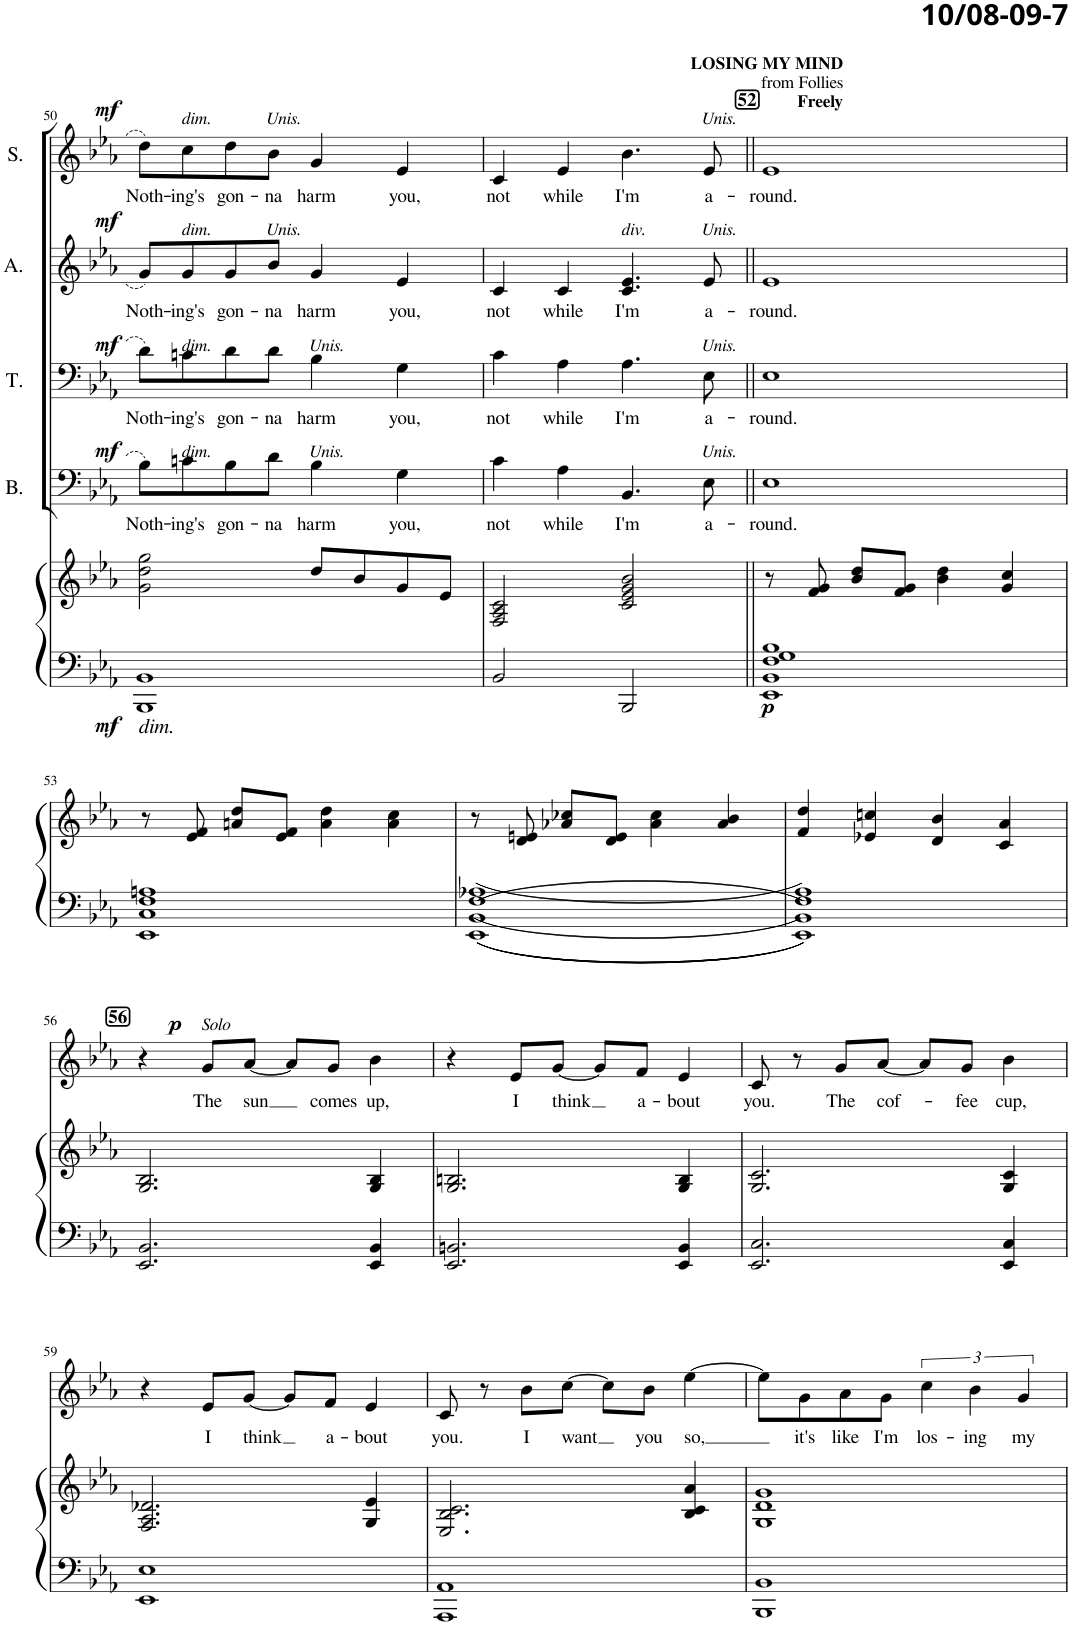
**kern	**kern	**dynam	**kern	**text	**dynam	**kern	**text	**dynam	**kern	**text	**dynam	**kern	**text	**dynam	**kern	**text	**dynam
*part6	*part6	*part6	*part5	*part5	*part5	*part4	*part4	*part4	*part3	*part3	*part3	*part2	*part2	*part2	*part1	*part1	*part1
*staff7	*staff6	*staff6/7	*staff5	*staff5	*staff5	*staff4	*staff4	*staff4	*staff3	*staff3	*staff3	*staff2	*staff2	*staff2	*staff1	*staff1	*staff1
*I"Piano	*	*	*I"Bass	*	*	*I"Tenor	*	*	*I"Alto	*	*	*I"Soprano	*	*	*I"Solo	*	*
*I'Pno	*	*	*I'B.	*	*	*I'T.	*	*	*I'A.	*	*	*I'S.	*	*	*	*	*
!!LO:PB:g=z
*clefF4	*clefG2	*	*clefF4	*	*	*clefF4	*	*	*clefG2	*	*	*clefG2	*	*	*clefG2	*	*
*k[b-e-a-]	*k[b-e-a-]	*	*k[b-e-a-]	*	*	*k[b-e-a-]	*	*	*k[b-e-a-]	*	*	*k[b-e-a-]	*	*	*k[b-e-a-]	*	*
*M4/4	*M4/4	*	*M4/4	*	*	*M4/4	*	*	*M4/4	*	*	*M4/4	*	*	*M4/4	*	*
=50	=50	=50	=50	=50	=50	=50	=50	=50	=50	=50	=50	=50	=50	=50	=50	=50	=50
!LO:TX:b:i:t=dim.	!	!	!	!	!	!	!	!	!	!	!	!	!	!	!	!	!
!	!	!LO:DY:b=2	!	!LO:LY:b	!LO:DY:a	!	!LO:LY:b	!LO:DY:a	!	!LO:LY:b	!LO:DY:a	!	!LO:LY:b	!LO:DY:a	!	!	!
1BBB- 1BB-	2g\ 2dd\ 2gg\	mf	8B-\L	Noth-	mf	8d\L	Noth-	mf	8g/L	Noth-	mf	8dd\L	Noth-	mf	1r	.	.
!	!	!	!	!	!	!	!	!	!	!	!	!LO:TX:a:i:t=dim.	!	!	!	!	!
!	!	!	!	!	!	!	!	!	!LO:TX:a:i:t=dim.	!	!	!	!	!	!	!	!
!	!	!	!	!	!	!LO:TX:a:i:t=dim.	!	!	!	!	!	!	!	!	!	!	!
!	!	!	!LO:TX:a:i:t=dim.	!	!	!	!	!	!	!	!	!	!	!	!	!	!
!	!	!	!	!LO:LY:b	!	!	!LO:LY:b	!	!	!LO:LY:b	!	!	!LO:LY:b	!	!	!	!
.	.	.	8cn\	-ing's	.	8cn\	-ing's	.	8g/	-ing's	.	8cc\	-ing's	.	.	.	.
!	!	!	!	!LO:LY:b	!	!	!LO:LY:b	!	!	!LO:LY:b	!	!	!LO:LY:b	!	!	!	!
.	.	.	8B-\	gon-	.	8d\	gon-	.	8g/	gon-	.	8dd\	gon-	.	.	.	.
!	!	!	!	!	!	!	!	!	!	!	!	!LO:TX:a:i:t=Unis.	!	!	!	!	!
!	!	!	!	!	!	!	!	!	!LO:TX:a:i:t=Unis.	!	!	!	!	!	!	!	!
!	!	!	!	!LO:LY:b	!	!	!LO:LY:b	!	!	!LO:LY:b	!	!	!LO:LY:b	!	!	!	!
.	.	.	8d\J	-na	.	8d\J	-na	.	8b-/J	-na	.	8b-\J	-na	.	.	.	.
!	!	!	!	!	!	!LO:TX:a:i:t=Unis.	!	!	!	!	!	!	!	!	!	!	!
!	!	!	!LO:TX:a:i:t=Unis.	!	!	!	!	!	!	!	!	!	!	!	!	!	!
!	!	!	!	!LO:LY:b	!	!	!LO:LY:b	!	!	!LO:LY:b	!	!	!LO:LY:b	!	!	!	!
.	8dd/L	.	4B-\	harm	.	4B-\	harm	.	4g/	harm	.	4g/	harm	.	.	.	.
.	8b-/	.	.	.	.	.	.	.	.	.	.	.	.	.	.	.	.
!	!	!	!	!LO:LY:b	!	!	!LO:LY:b	!	!	!LO:LY:b	!	!	!LO:LY:b	!	!	!	!
.	8g/	.	4G\	you,	.	4G\	you,	.	4e-/	you,	.	4e-/	you,	.	.	.	.
.	8e-/J	.	.	.	.	.	.	.	.	.	.	.	.	.	.	.	.
=51	=51	=51	=51	=51	=51	=51	=51	=51	=51	=51	=51	=51	=51	=51	=51	=51	=51
!	!	!	!	!LO:LY:b	!	!	!LO:LY:b	!	!	!LO:LY:b	!	!	!LO:LY:b	!	!	!	!
2BB-/	2F/ 2A-/ 2c/	.	4c\	not	.	4c\	not	.	4c/	not	.	4c/	not	.	1r	.	.
!	!	!	!	!LO:LY:b	!	!	!LO:LY:b	!	!	!LO:LY:b	!	!	!LO:LY:b	!	!	!	!
.	.	.	4A-\	while	.	4A-\	while	.	4c/	while	.	4e-/	while	.	.	.	.
!	!	!	!	!	!	!	!	!	!LO:TX:a:i:t=div.	!	!	!	!	!	!	!	!
!	!	!	!	!LO:LY:b	!	!	!LO:LY:b	!	!	!LO:LY:b	!	!	!LO:LY:b	!	!	!	!
2BBB-/	2c/ 2e-/ 2g/ 2b-/	.	4.BB-/	I'm	.	4.A-\	I'm	.	4.c/ 4.e-/	I'm	.	4.b-\	I'm	.	.	.	.
!	!	!	!	!	!	!	!	!	!	!	!	!LO:TX:a:i:t=Unis.	!	!	!	!	!
!	!	!	!	!	!	!	!	!	!LO:TX:a:i:t=Unis.	!	!	!	!	!	!	!	!
!	!	!	!	!	!	!LO:TX:a:i:t=Unis.	!	!	!	!	!	!	!	!	!	!	!
!	!	!	!LO:TX:a:i:t=Unis.	!	!	!	!	!	!	!	!	!	!	!	!	!	!
!	!	!	!	!LO:LY:b	!	!	!LO:LY:b	!	!	!LO:LY:b	!	!	!LO:LY:b	!	!	!	!
.	.	.	8E-\	a-	.	8E-\	a-	.	8e-/	a-	.	8e-/	a-	.	.	.	.
!!LO:REH:place=s1:a:B:cj:fs=11:t=52
=52||	=52||	=52||	=52||	=52||	=52||	=52||	=52||	=52||	=52||	=52||	=52||	=52||	=52||	=52||	=52||	=52||	=52||
!	!	!	!	!	!	!	!	!	!	!	!	!	!	!	!LO:TX:a:B:t=LOSING MY MIND	!	!
!	!	!	!	!	!	!	!	!	!	!	!	!	!	!	!LO:TX:a:t=from Follies	!	!
!	!	!	!	!	!	!	!	!	!	!	!	!	!	!	!LO:TX:a:B:t=Freely	!	!
!	!	!LO:DY:b=2	!	!LO:LY:b	!	!	!LO:LY:b	!	!	!LO:LY:b	!	!	!LO:LY:b	!	!	!	!
1EE- 1BB- 1F 1G 1B-	8r	p	1E-	-round.	.	1E-	-round.	.	1e-	-round.	.	1e-	-round.	.	1r	.	.
.	8f/ 8g/	.	.	.	.	.	.	.	.	.	.	.	.	.	.	.	.
.	8b-/ 8dd/L	.	.	.	.	.	.	.	.	.	.	.	.	.	.	.	.
.	8f/ 8g/J	.	.	.	.	.	.	.	.	.	.	.	.	.	.	.	.
.	4b-\ 4dd\	.	.	.	.	.	.	.	.	.	.	.	.	.	.	.	.
.	4g/ 4cc/	.	.	.	.	.	.	.	.	.	.	.	.	.	.	.	.
!!LO:LB:g=z
=53	=53	=53	=53	=53	=53	=53	=53	=53	=53	=53	=53	=53	=53	=53	=53	=53	=53
1EE- 1C 1F 1An	8r	.	1r	.	.	1r	.	.	1r	.	.	1r	.	.	1r	.	.
.	8e-/ 8f/	.	.	.	.	.	.	.	.	.	.	.	.	.	.	.	.
.	8an/ 8dd/L	.	.	.	.	.	.	.	.	.	.	.	.	.	.	.	.
.	8e-/ 8f/J	.	.	.	.	.	.	.	.	.	.	.	.	.	.	.	.
.	4a\ 4dd\	.	.	.	.	.	.	.	.	.	.	.	.	.	.	.	.
.	4a\ 4cc\	.	.	.	.	.	.	.	.	.	.	.	.	.	.	.	.
=54	=54	=54	=54	=54	=54	=54	=54	=54	=54	=54	=54	=54	=54	=54	=54	=54	=54
1EE- 1BB- 1F 1A-X	8r	.	1r	.	.	1r	.	.	1r	.	.	1r	.	.	1r	.	.
.	8d/ 8en/	.	.	.	.	.	.	.	.	.	.	.	.	.	.	.	.
.	8a-X/ 8cc-X/L	.	.	.	.	.	.	.	.	.	.	.	.	.	.	.	.
.	8d/ 8e/J	.	.	.	.	.	.	.	.	.	.	.	.	.	.	.	.
.	4a-\ 4cc-\	.	.	.	.	.	.	.	.	.	.	.	.	.	.	.	.
.	4a-/ 4b-/	.	.	.	.	.	.	.	.	.	.	.	.	.	.	.	.
=55	=55	=55	=55	=55	=55	=55	=55	=55	=55	=55	=55	=55	=55	=55	=55	=55	=55
1EE- 1BB- 1F 1A-	4f/ 4dd/	.	1r	.	.	1r	.	.	1r	.	.	1r	.	.	1r	.	.
.	4e-X/ 4ccn/	.	.	.	.	.	.	.	.	.	.	.	.	.	.	.	.
.	4d/ 4b-/	.	.	.	.	.	.	.	.	.	.	.	.	.	.	.	.
.	4c/ 4a-/	.	.	.	.	.	.	.	.	.	.	.	.	.	.	.	.
!!LO:LB:g=z
!!LO:REH:place=s1:a:B:cj:fs=11:t=56
=56	=56	=56	=56	=56	=56	=56	=56	=56	=56	=56	=56	=56	=56	=56	=56	=56	=56
2.EE-/ 2.BB-/	2.G/ 2.B-/	.	1r	.	.	1r	.	.	1r	.	.	1r	.	.	4r	.	.
!	!	!	!	!	!	!	!	!	!	!	!	!	!	!	!LO:TX:a:i:t=Solo	!	!
!	!	!	!	!	!	!	!	!	!	!	!	!	!	!	!	!LO:LY:b	!LO:DY:a
.	.	.	.	.	.	.	.	.	.	.	.	.	.	.	8g/L	The	p
!	!	!	!	!	!	!	!	!	!	!	!	!	!	!	!	!LO:LY:b	!
.	.	.	.	.	.	.	.	.	.	.	.	.	.	.	[8a-/J	sun	.
.	.	.	.	.	.	.	.	.	.	.	.	.	.	.	8a-/L]	.	.
!	!	!	!	!	!	!	!	!	!	!	!	!	!	!	!	!LO:LY:b	!
.	.	.	.	.	.	.	.	.	.	.	.	.	.	.	8g/J	comes	.
!	!	!	!	!	!	!	!	!	!	!	!	!	!	!	!	!LO:LY:b	!
4EE-/ 4BB-/	4G/ 4B-/	.	.	.	.	.	.	.	.	.	.	.	.	.	4b-\	up,	.
=57	=57	=57	=57	=57	=57	=57	=57	=57	=57	=57	=57	=57	=57	=57	=57	=57	=57
2.EE-/ 2.BBn/	2.G/ 2.Bn/	.	1r	.	.	1r	.	.	1r	.	.	1r	.	.	4r	.	.
!	!	!	!	!	!	!	!	!	!	!	!	!	!	!	!	!LO:LY:b	!
.	.	.	.	.	.	.	.	.	.	.	.	.	.	.	8e-/L	I	.
!	!	!	!	!	!	!	!	!	!	!	!	!	!	!	!	!LO:LY:b	!
.	.	.	.	.	.	.	.	.	.	.	.	.	.	.	[8g/J	think	.
.	.	.	.	.	.	.	.	.	.	.	.	.	.	.	8g/L]	.	.
!	!	!	!	!	!	!	!	!	!	!	!	!	!	!	!	!LO:LY:b	!
.	.	.	.	.	.	.	.	.	.	.	.	.	.	.	8f/J	a-	.
!	!	!	!	!	!	!	!	!	!	!	!	!	!	!	!	!LO:LY:b	!
4EE-/ 4BB/	4G/ 4B/	.	.	.	.	.	.	.	.	.	.	.	.	.	4e-/	-bout	.
=58	=58	=58	=58	=58	=58	=58	=58	=58	=58	=58	=58	=58	=58	=58	=58	=58	=58
!	!	!	!	!	!	!	!	!	!	!	!	!	!	!	!	!LO:LY:b	!
2.EE-/ 2.C/	2.G/ 2.c/	.	1r	.	.	1r	.	.	1r	.	.	1r	.	.	8c/	you.	.
.	.	.	.	.	.	.	.	.	.	.	.	.	.	.	8r	.	.
!	!	!	!	!	!	!	!	!	!	!	!	!	!	!	!	!LO:LY:b	!
.	.	.	.	.	.	.	.	.	.	.	.	.	.	.	8g/L	The	.
!	!	!	!	!	!	!	!	!	!	!	!	!	!	!	!	!LO:LY:b	!
.	.	.	.	.	.	.	.	.	.	.	.	.	.	.	[8a-/J	cof-	.
.	.	.	.	.	.	.	.	.	.	.	.	.	.	.	8a-/L]	.	.
!	!	!	!	!	!	!	!	!	!	!	!	!	!	!	!	!LO:LY:b	!
.	.	.	.	.	.	.	.	.	.	.	.	.	.	.	8g/J	-fee	.
!	!	!	!	!	!	!	!	!	!	!	!	!	!	!	!	!LO:LY:b	!
4EE-/ 4C/	4G/ 4c/	.	.	.	.	.	.	.	.	.	.	.	.	.	4b-\	cup,	.
!!LO:LB:g=z
=59	=59	=59	=59	=59	=59	=59	=59	=59	=59	=59	=59	=59	=59	=59	=59	=59	=59
1EE- 1E-	2.F/ 2.A-/ 2.d-X/	.	1r	.	.	1r	.	.	1r	.	.	1r	.	.	4r	.	.
!	!	!	!	!	!	!	!	!	!	!	!	!	!	!	!	!LO:LY:b	!
.	.	.	.	.	.	.	.	.	.	.	.	.	.	.	8e-/L	I	.
!	!	!	!	!	!	!	!	!	!	!	!	!	!	!	!	!LO:LY:b	!
.	.	.	.	.	.	.	.	.	.	.	.	.	.	.	[8g/J	think	.
.	.	.	.	.	.	.	.	.	.	.	.	.	.	.	8g/L]	.	.
!	!	!	!	!	!	!	!	!	!	!	!	!	!	!	!	!LO:LY:b	!
.	.	.	.	.	.	.	.	.	.	.	.	.	.	.	8f/J	a-	.
!	!	!	!	!	!	!	!	!	!	!	!	!	!	!	!	!LO:LY:b	!
.	4G/ 4e-/	.	.	.	.	.	.	.	.	.	.	.	.	.	4e-/	-bout	.
=60	=60	=60	=60	=60	=60	=60	=60	=60	=60	=60	=60	=60	=60	=60	=60	=60	=60
!	!	!	!	!	!	!	!	!	!	!	!	!	!	!	!	!LO:LY:b	!
1AAA- 1AA-	2.E-/ 2.B-/ 2.c/	.	1r	.	.	1r	.	.	1r	.	.	1r	.	.	8c/	you.	.
.	.	.	.	.	.	.	.	.	.	.	.	.	.	.	8r	.	.
!	!	!	!	!	!	!	!	!	!	!	!	!	!	!	!	!LO:LY:b	!
.	.	.	.	.	.	.	.	.	.	.	.	.	.	.	8b-\L	I	.
!	!	!	!	!	!	!	!	!	!	!	!	!	!	!	!	!LO:LY:b	!
.	.	.	.	.	.	.	.	.	.	.	.	.	.	.	[8cc\J	want	.
.	.	.	.	.	.	.	.	.	.	.	.	.	.	.	8cc\L]	.	.
!	!	!	!	!	!	!	!	!	!	!	!	!	!	!	!	!LO:LY:b	!
.	.	.	.	.	.	.	.	.	.	.	.	.	.	.	8b-\J	you	.
!	!	!	!	!	!	!	!	!	!	!	!	!	!	!	!	!LO:LY:b	!
.	4B-/ 4c/ 4a-/	.	.	.	.	.	.	.	.	.	.	.	.	.	[4ee-\	so,	.
=61	=61	=61	=61	=61	=61	=61	=61	=61	=61	=61	=61	=61	=61	=61	=61	=61	=61
1BBB- 1BB-	1G 1d 1g	.	1r	.	.	1r	.	.	1r	.	.	1r	.	.	8ee-\L]	.	.
!	!	!	!	!	!	!	!	!	!	!	!	!	!	!	!	!LO:LY:b	!
.	.	.	.	.	.	.	.	.	.	.	.	.	.	.	8g\	it's	.
!	!	!	!	!	!	!	!	!	!	!	!	!	!	!	!	!LO:LY:b	!
.	.	.	.	.	.	.	.	.	.	.	.	.	.	.	8a-\	like	.
!	!	!	!	!	!	!	!	!	!	!	!	!	!	!	!	!LO:LY:b	!
.	.	.	.	.	.	.	.	.	.	.	.	.	.	.	8g\J	I'm	.
!	!	!	!	!	!	!	!	!	!	!	!	!	!	!	!	!LO:LY:b	!
.	.	.	.	.	.	.	.	.	.	.	.	.	.	.	6cc\	los-	.
!	!	!	!	!	!	!	!	!	!	!	!	!	!	!	!	!LO:LY:b	!
.	.	.	.	.	.	.	.	.	.	.	.	.	.	.	6b-\	-ing	.
!	!	!	!	!	!	!	!	!	!	!	!	!	!	!	!	!LO:LY:b	!
.	.	.	.	.	.	.	.	.	.	.	.	.	.	.	6g/	my	.
=	=	=	=	=	=	=	=	=	=	=	=	=	=	=	=	=	=
*-	*-	*-	*-	*-	*-	*-	*-	*-	*-	*-	*-	*-	*-	*-	*-	*-	*-
